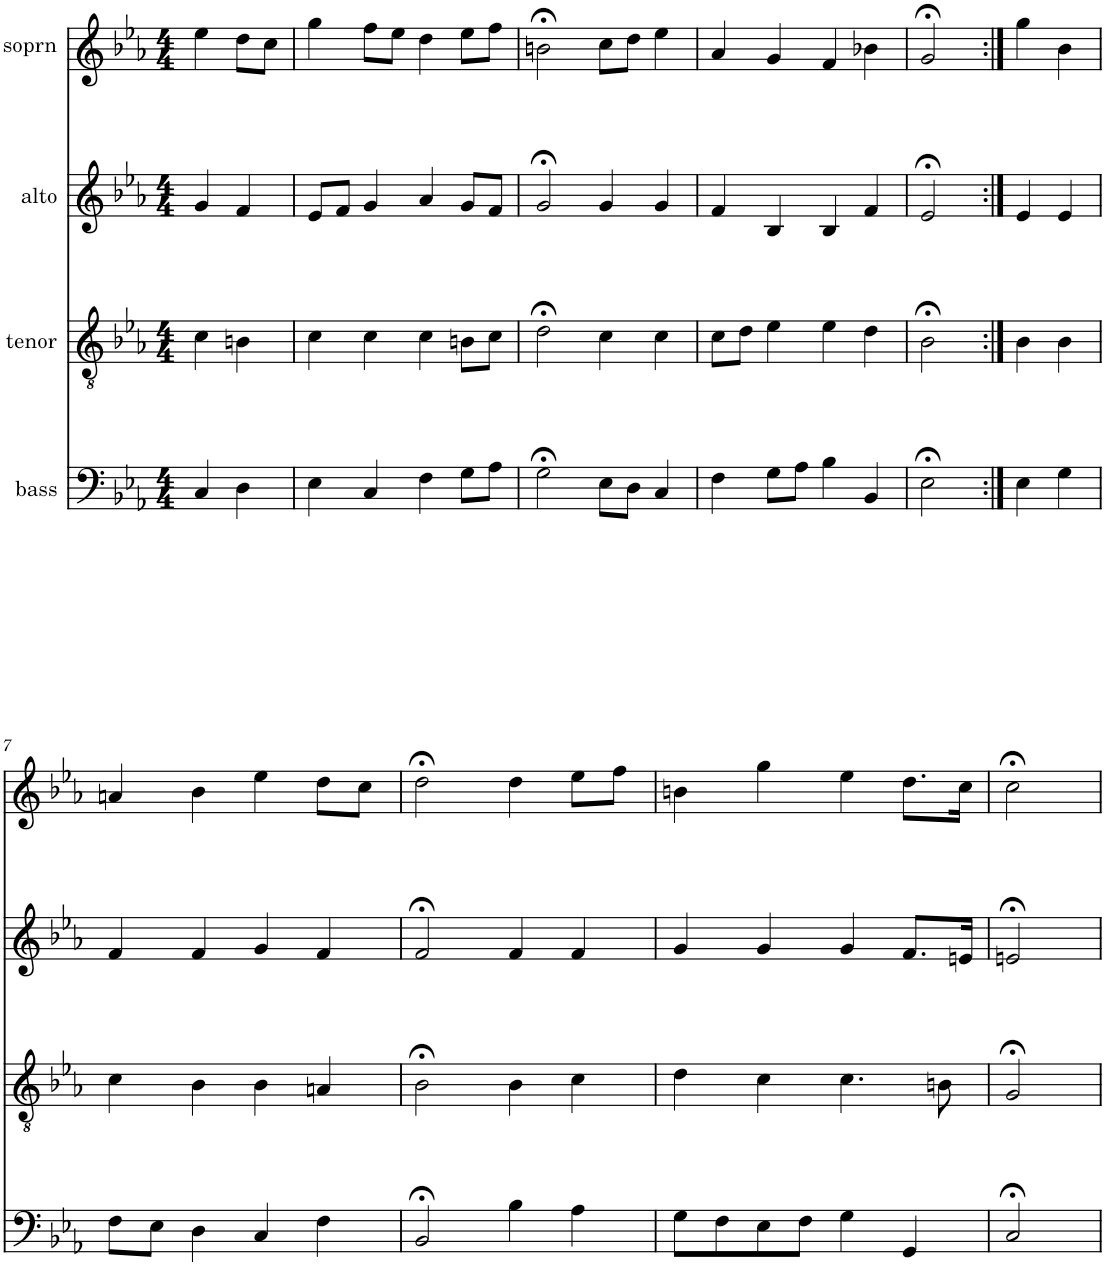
**kern	**kern	**kern	**kern
*part4	*part3	*part2	*part1
*staff4	*staff3	*staff2	*staff1
*I"bass	*I"tenor	*I"alto	*I"soprn
*clefF4	*clefGv2	*clefG2	*clefG2
*k[b-e-a-]	*k[b-e-a-]	*k[b-e-a-]	*k[b-e-a-]
*c:	*c:	*c:	*c:
*M4/4	*M4/4	*M4/4	*M4/4
=1	=1	=1	=1
4C/	4c\	4g/	4ee-\
4D\	4Bn\	4f/	8dd\L
.	.	.	8cc\J
=2	=2	=2	=2
4E-\	4c\	8e-/L	4gg\
.	.	8f/J	.
4C/	4c\	4g/	8ff\L
.	.	.	8ee-\J
4F\	4c\	4a-/	4dd\
8G\L	8Bn\L	8g/L	8ee-\L
8A-\J	8c\J	8f/J	8ff\J
=3	=3	=3	=3
2G;<\	2d;<\	2g;</	2bn;<\
8E-\L	4c\	4g/	8cc\L
8D\J	.	.	8dd\J
4C/	4c\	4g/	4ee-\
=4	=4	=4	=4
4F\	8c\L	4f/	4a-/
.	8d\J	.	.
8G\L	4e-\	4B-/	4g/
8A-\J	.	.	.
4B-\	4e-\	4B-/	4f/
4BB-/	4d\	4f/	4b-X\
=5	=5	=5	=5
2E-;<\	2B-;<\	2e-;</	2g;</
=6:|!	=6:|!	=6:|!	=6:|!
4E-\	4B-\	4e-/	4gg\
4G\	4B-\	4e-/	4b-\
!!LO:LB:g=z
=7	=7	=7	=7
8F\L	4c\	4f/	4an/
8E-\J	.	.	.
4D\	4B-\	4f/	4b-\
4C/	4B-\	4g/	4ee-\
4F\	4An/	4f/	8dd\L
.	.	.	8cc\J
=8	=8	=8	=8
2BB-;</	2B-;<\	2f;</	2dd;<\
4B-\	4B-\	4f/	4dd\
4A-\	4c\	4f/	8ee-\L
.	.	.	8ff\J
=9	=9	=9	=9
8G\L	4d\	4g/	4bn\
8F\	.	.	.
8E-\	4c\	4g/	4gg\
8F\J	.	.	.
4G\	4.c\	4g/	4ee-\
4GG/	.	8.f/L	8.dd\L
.	8Bn\	.	.
.	.	16en/Jk	16cc\Jk
=10	=10	=10	=10
2C;</	2G;</	2en;</	2cc;<\
=	=	=	=
*-	*-	*-	*-
